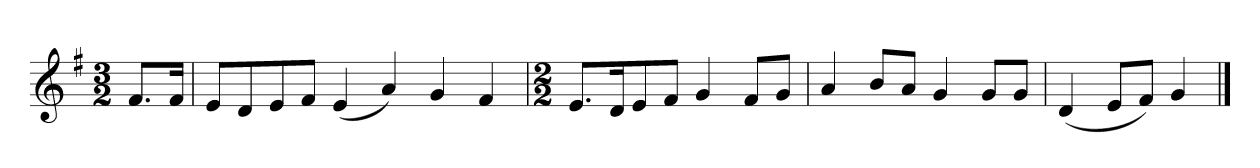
**kern
*part1
*staff1
*k[f#]
*M3/2
*MM120
=
8.f#L
16f#Jk
=1
8eL
8d
8e
8f#J
(4e
4a)
4g
4f#
=2
*M2/2
8.eL
16dK
8e
8f#J
4g
8f#L
8gJ
=3
4a
8bL
8aJ
4g
8gL
8gJ
=4
(4d
8eL
8f#J)
4g
==
*-
